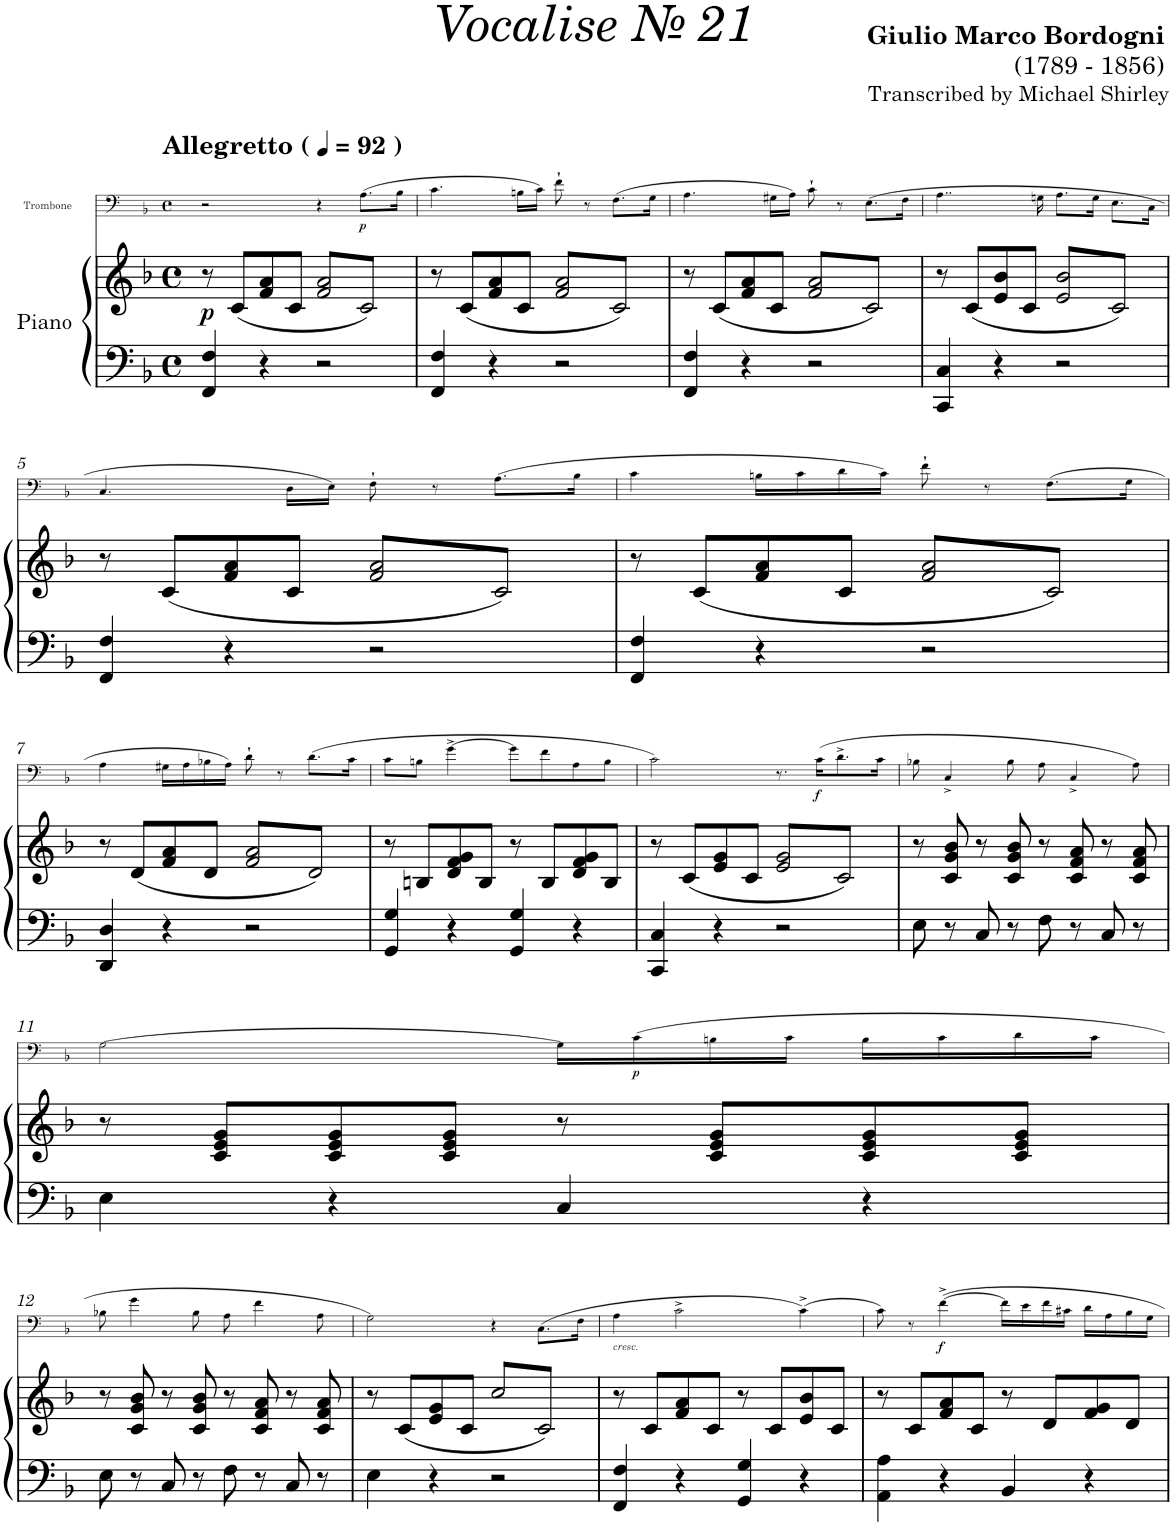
**kern	**kern	**dynam	**kern	**dynam
*part2	*part2	*part2	*part1	*part1
*staff3	*staff2	*staff2/3	*staff1	*staff1
*I"Piano	*	*	*I"Trombone	*
*I'Pno	*	*	*I'Trb	*
*	*	*	*stria5	*
*clefF4	*clefG2	*	*clefF4	*
*k[b-]	*k[b-]	*	*k[b-]	*
*M4/4	*M4/4	*	*M4/4	*
*met(c)	*met(c)	*	*met(c)	*
*MM92	*MM92	*	*MM92	*
=1	=1	=1	=1	=1
!	!	!	!LO:TX:a:B:t=Allegretto (	!
!	!	!	!LO:TX:a:B:t=)	!
!	!	!LO:DY:b	!	!
4FF/ 4F/	8r	p	2r	.
.	(8c/L	.	.	.
4r	8f/ 8a/	.	.	.
.	8c/J	.	.	.
*	*tremolo	*	*	*
2r	16f/ 16a/LL	.	4r	.
.	16c/)	.	.	.
.	16f/ 16a/	.	.	.
.	16c/)	.	.	.
!	!	!	!	!LO:DY:b
.	16f/ 16a/	.	(8.A\L	p
.	16c/)	.	.	.
.	16f/ 16a/	.	.	.
.	16c/)JJ	.	16B-\Jk	.
*	*Xtremolo	*	*	*
=2	=2	=2	=2	=2
4FF/ 4F/	8r	.	4.c\	.
.	.	.	.	.
.	(8c/L	.	.	.
.	.	.	.	.
4r	8f/ 8a/	.	.	.
.	8c/J	.	16Bn\LL	.
.	.	.	16c\JJ)	.
*	*tremolo	*	*	*
2r	16f/ 16a/LL	.	8f`\	.
.	16c/)	.	.	.
.	16f/ 16a/	.	8r	.
.	16c/)	.	.	.
.	16f/ 16a/	.	(8.F\L	.
.	16c/)	.	.	.
.	16f/ 16a/	.	.	.
.	16c/)JJ	.	16G\Jk	.
*	*Xtremolo	*	*	*
=3	=3	=3	=3	=3
4FF/ 4F/	8r	.	4.A\	.
.	.	.	.	.
.	(8c/L	.	.	.
.	.	.	.	.
4r	8f/ 8a/	.	.	.
.	8c/J	.	16G#X\LL	.
.	.	.	16A\JJ)	.
*	*tremolo	*	*	*
2r	16f/ 16a/LL	.	8c`\	.
.	16c/)	.	.	.
.	16f/ 16a/	.	8r	.
.	16c/)	.	.	.
.	16f/ 16a/	.	(8.E\L	.
.	16c/)	.	.	.
.	16f/ 16a/	.	.	.
.	16c/)JJ	.	16F\Jk	.
*	*Xtremolo	*	*	*
=4	=4	=4	=4	=4
4CC/ 4C/	8r	.	4..A\	.
.	.	.	.	.
.	(8c/L	.	.	.
.	.	.	.	.
4r	8e/ 8b-/	.	.	.
.	8c/J	.	.	.
.	.	.	16Gn\	.
*	*tremolo	*	*	*
2r	16e/ 16b-/LL	.	8.A\L	.
.	16c/)	.	.	.
.	16e/ 16b-/	.	.	.
.	16c/)	.	16G\Jk	.
.	16e/ 16b-/	.	8.E\L	.
.	16c/)	.	.	.
.	16e/ 16b-/	.	.	.
.	16c/)JJ	.	16C\Jk	.
*	*Xtremolo	*	*	*
!!LO:LB:g=z
=5	=5	=5	=5	=5
4FF/ 4F/	8r	.	4.C/	.
.	.	.	.	.
.	(8c/L	.	.	.
.	.	.	.	.
4r	8f/ 8a/	.	.	.
.	8c/J	.	16D\LL	.
.	.	.	16E\JJ)	.
*	*tremolo	*	*	*
2r	16f/ 16a/LL	.	8F`\	.
.	16c/)	.	.	.
.	16f/ 16a/	.	8r	.
.	16c/)	.	.	.
.	16f/ 16a/	.	(8.A\L	.
.	16c/)	.	.	.
.	16f/ 16a/	.	.	.
.	16c/)JJ	.	16B-\Jk	.
*	*Xtremolo	*	*	*
=6	=6	=6	=6	=6
4FF/ 4F/	8r	.	4c\	.
.	.	.	.	.
.	(8c/L	.	.	.
.	.	.	.	.
4r	8f/ 8a/	.	16Bn\LL	.
.	.	.	16c\	.
.	8c/J	.	16d\	.
.	.	.	16c\JJ)	.
*	*tremolo	*	*	*
2r	16f/ 16a/LL	.	8f`\	.
.	16c/)	.	.	.
.	16f/ 16a/	.	8r	.
.	16c/)	.	.	.
.	16f/ 16a/	.	(8.F\L	.
.	16c/)	.	.	.
.	16f/ 16a/	.	.	.
.	16c/)JJ	.	16G\Jk	.
*	*Xtremolo	*	*	*
!!LO:LB:g=z
=7	=7	=7	=7	=7
4DD/ 4D/	8r	.	4A\	.
.	.	.	.	.
.	(8d/L	.	.	.
.	.	.	.	.
4r	8f/ 8a/	.	16G#X\LL	.
.	.	.	16A\	.
.	8d/J	.	16B-X\	.
.	.	.	16A\JJ)	.
*	*tremolo	*	*	*
2r	16f/ 16a/LL	.	8d`\	.
.	16d/)	.	.	.
.	16f/ 16a/	.	8r	.
.	16d/)	.	.	.
.	16f/ 16a/	.	(>8.d\L	.
.	16d/)	.	.	.
.	16f/ 16a/	.	.	.
.	16d/)JJ	.	16c\Jk	.
*	*Xtremolo	*	*	*
=8	=8	=8	=8	=8
4GG/ 4G/	8r	.	8c\L	.
.	.	.	.	.
.	8Bn/L	.	8Bn\J	.
.	.	.	.	.
4r	8d/ 8f/ 8g/	.	[>4g^\	.
.	8B/J	.	.	.
4GG/ 4G/	8r	.	8g\L]	.
.	8B/L	.	8f\	.
4r	8d/ 8f/ 8g/	.	8A\	.
.	8B/J	.	8B\J	.
=9	=9	=9	=9	=9
4CC/ 4C/	8r	.	2c\)	.
.	(8c/L	.	.	.
4r	8e/ 8g/	.	.	.
.	8c/J	.	.	.
*	*tremolo	*	*	*
2r	16e/ 16g/LL	.	8.r	.
.	16c/)	.	.	.
.	16e/ 16g/	.	.	.
!	!	!	!	!LO:DY:b
.	16c/)	.	(16c\KL	f
.	16e/ 16g/	.	8.d^\	.
.	16c/)	.	.	.
.	16e/ 16g/	.	.	.
.	16c/)JJ	.	16c\Jk	.
*	*Xtremolo	*	*	*
=10	=10	=10	=10	=10
8E\	8r	.	8B-X\	.
.	.	.	.	.
8r	8c/ 8g/ 8b-/	.	4C^/	.
.	.	.	.	.
8C/	8r	.	.	.
8r	8c/ 8g/ 8b-/	.	8B-\	.
8F\	8r	.	8A\	.
8r	8c/ 8f/ 8a/	.	4C^/	.
8C/	8r	.	.	.
8r	8c/ 8f/ 8a/	.	8A\)	.
!!LO:LB:g=z
=11	=11	=11	=11	=11
4E\	8r	.	[>2G\	.
.	8c/ 8e/ 8g/L	.	.	.
4r	8c/ 8e/ 8g/	.	.	.
.	8c/ 8e/ 8g/J	.	.	.
4C/	8r	.	16G\LL]	.
!	!	!	!	!LO:DY:b
.	.	.	(16c\	p
.	8c/ 8e/ 8g/L	.	16Bn\	.
.	.	.	16c\JJ	.
4r	8c/ 8e/ 8g/	.	16B\LL	.
.	.	.	16c\	.
.	8c/ 8e/ 8g/J	.	16d\	.
.	.	.	16c\JJ	.
!!LO:LB:g=z
=12	=12	=12	=12	=12
8E\	8r	.	8B-X\	.
8r	8c/ 8g/ 8b-/	.	4g\	.
8C/	8r	.	.	.
8r	8c/ 8g/ 8b-/	.	8B-\	.
8F\	8r	.	8A\	.
8r	8c/ 8f/ 8a/	.	4f\	.
8C/	8r	.	.	.
8r	8c/ 8f/ 8a/	.	8A\	.
=13	=13	=13	=13	=13
4E\	8r	.	2G\)	.
.	(8c/L	.	.	.
4r	8e/ 8g/	.	.	.
.	8c/J	.	.	.
*	*tremolo	*	*	*
2r	16cc/LL	.	4r	.
.	16c/)	.	.	.
.	16cc/	.	.	.
.	16c/)	.	.	.
.	16cc/	.	(8.C\L	.
.	16c/)	.	.	.
.	16cc/	.	.	.
.	16c/)JJ	.	16F\Jk	.
*	*Xtremolo	*	*	*
=14	=14	=14	=14	=14
!	!	!	!LO:TX:b:i:t=cresc.	!
4FF/ 4F/	8r	.	4A\	.
.	.	.	.	.
.	8c/L	.	.	.
.	.	.	.	.
4r	8f/ 8a/	.	2c^\	.
.	8c/J	.	.	.
4GG/ 4G/	8r	.	.	.
.	8c/L	.	.	.
4r	8e/ 8b-/	.	(>4c^\)	.
.	8c/J	.	.	.
=15	=15	=15	=15	=15
4AA\ 4A\	8r	.	8c\)	.
.	8c/L	.	8r	.
!	!	!	!	!LO:DY:b
4r	8f/ 8a/	.	[>4f^\	f
.	8c/J	.	.	.
4BB-/	8r	.	16f\LL]	.
.	.	.	16e\	.
.	8d/L	.	16f\	.
.	.	.	16c#X\JJ	.
4r	8f/ 8g/	.	16d\LL	.
.	.	.	16A\	.
.	8d/J	.	16B-\	.
.	.	.	16G\JJ	.
=	=	=	=	=
*-	*-	*-	*-	*-
